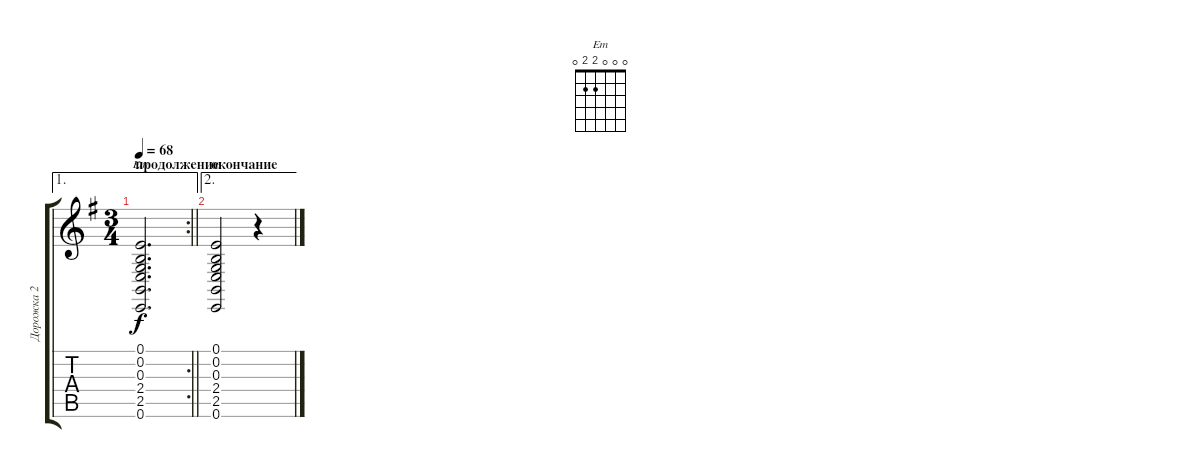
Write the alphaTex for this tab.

\track ("Дорожка 2" "Дорожка 2") {instrument stringensemble1}
\staff {score tabs}
\tuning (E4 B3 G3 D3 A2 E2) {hide}
\chord ("Em" 0 0 0 2 2 0)
\ae 1
\rc 2
\ts (3 4)
\section ("" "продолжение")
\tempo 68
\clef g2
\barLineRight lightlight
\ks g
(0.1 0.2 0.3 2.4 2.5 0.6).2{d ch "Em" dy f} |
\ae 2
\section ("" "окончание")
(0.1 0.2 0.3 2.4 2.5 0.6).2 r.4
